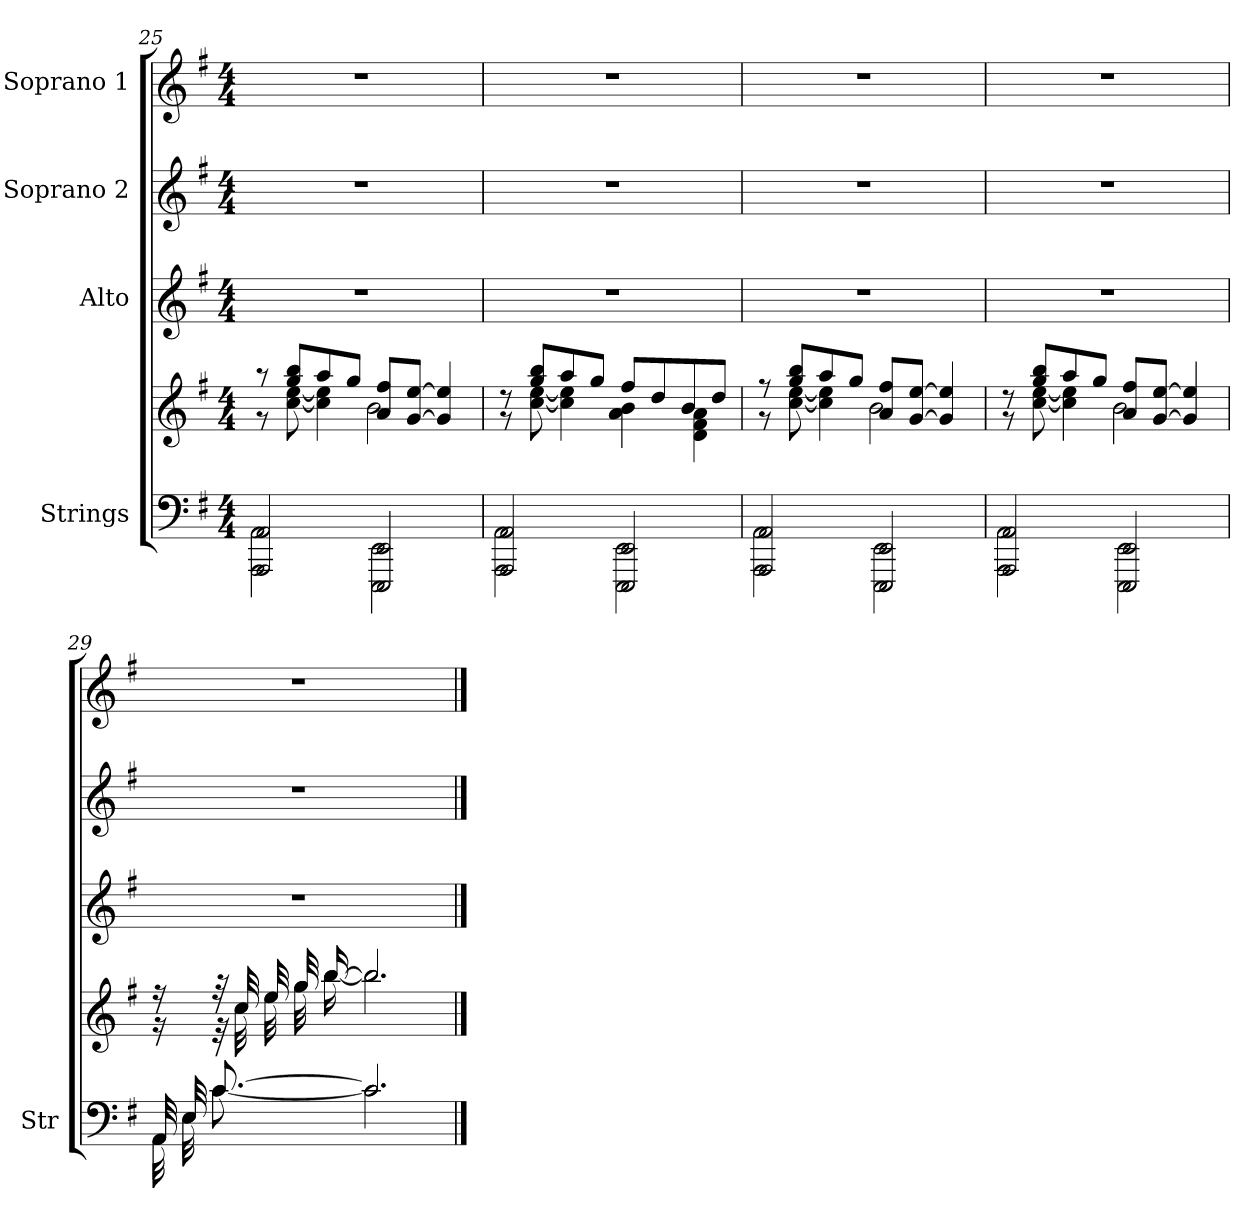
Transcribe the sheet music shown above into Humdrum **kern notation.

**kern	**kern	**kern	**kern	**kern
*part4	*part4	*part3	*part2	*part1
*staff5	*staff4	*staff3	*staff2	*staff1
*I"Strings	*	*I"Alto	*I"Soprano 2	*I"Soprano 1
*I'Str	*	*	*	*
!!LO:LB:g=z
*clefF4	*clefG2	*clefG2	*clefG2	*clefG2
*k[f#]	*k[f#]	*k[f#]	*k[f#]	*k[f#]
*G:	*G:	*G:	*G:	*G:
*M4/4	*M4/4	*M4/4	*M4/4	*M4/4
=25	=25	=25	=25	=25
*^	*^	*	*	*
2AAA/ 2AA/	2AAA\ 2AA\	8r	8r	1r	1r	1r
.	.	8gg/ 8bb/L	[8cc\ [8ee\	.	.	.
.	.	8aa/	4cc\] 4ee\]	.	.	.
.	.	8gg/J	.	.	.	.
2EEE/ 2EE/	2EEE\ 2EE\	8a/ 8ff#/L	2b\	.	.	.
.	.	[8g/ [8ee/J	.	.	.	.
.	.	4g/] 4ee/]	.	.	.	.
=26	=26	=26	=26	=26	=26	=26
2AAA/ 2AA/	2AAA\ 2AA\	8r	8r	1r	1r	1r
.	.	8gg/ 8bb/L	[8cc\ [8ee\	.	.	.
.	.	8aa/	4cc\] 4ee\]	.	.	.
.	.	8gg/J	.	.	.	.
2EEE/ 2EE/	2EEE\ 2EE\	8ff#/L	4a\ 4b\	.	.	.
.	.	8dd/	.	.	.	.
.	.	8b/	4d\ 4f#\ 4a\	.	.	.
.	.	8dd/J	.	.	.	.
=27	=27	=27	=27	=27	=27	=27
2AAA/ 2AA/	2AAA\ 2AA\	8r	8r	1r	1r	1r
.	.	8gg/ 8bb/L	[8cc\ [8ee\	.	.	.
.	.	8aa/	4cc\] 4ee\]	.	.	.
.	.	8gg/J	.	.	.	.
2EEE/ 2EE/	2EEE\ 2EE\	8a/ 8ff#/L	2b\	.	.	.
.	.	[8g/ [8ee/J	.	.	.	.
.	.	4g/] 4ee/]	.	.	.	.
=28	=28	=28	=28	=28	=28	=28
2AAA/ 2AA/	2AAA\ 2AA\	8r	8r	1r	1r	1r
.	.	8gg/ 8bb/L	[8cc\ [8ee\	.	.	.
.	.	8aa/	4cc\] 4ee\]	.	.	.
.	.	8gg/J	.	.	.	.
2EEE/ 2EE/	2EEE\ 2EE\	8a/ 8ff#/L	2b\	.	.	.
.	.	[8g/ [8ee/J	.	.	.	.
.	.	4g/] 4ee/]	.	.	.	.
=29	=29	=29	=29	=29	=29	=29
32AA/LLL	32AA\LLL	16r	16r	1r	1r	1r
32E/	32E\	.	.	.	.	.
[8.c/J	[8.c\J	32r	32r	.	.	.
.	.	32cc/LLL	32cc\LLL	.	.	.
.	.	32ee/	32ee\	.	.	.
.	.	32gg/	32gg\	.	.	.
.	.	[16bb/JJ	[16bb\JJ	.	.	.
2.c/]	2.c\]	2.bb/]	2.bb\]	.	.	.
*v	*v	*	*	*	*	*
*	*v	*v	*	*	*
==	==	==	==	==
*-	*-	*-	*-	*-
